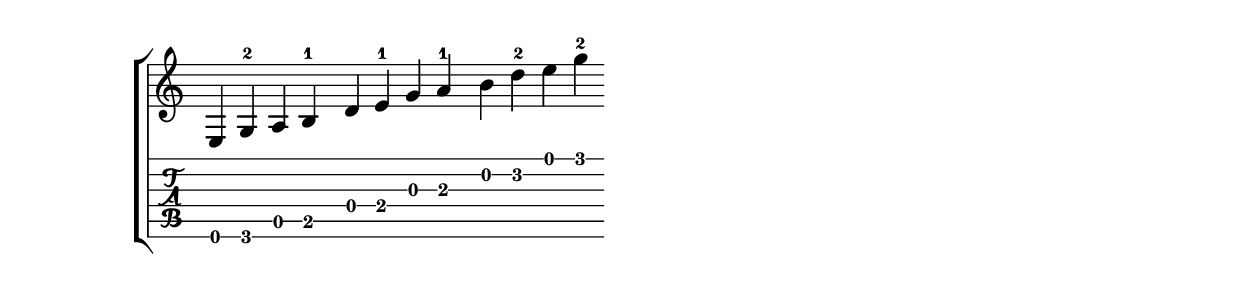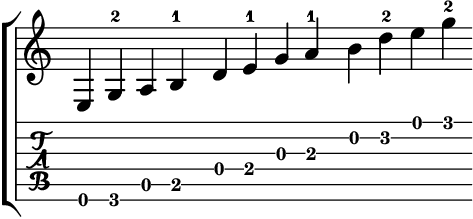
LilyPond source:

\version "2.22.2"

\include "../common.ly"

staffMusic = \relative {
  e g-2 a b-1 d
  e-1 g a-1 b d-2
  e g-2
}

% TAB is deliberately shown an octave above to reduce ledger lines.
tabMusic = \relative {
  e, g a b d
  e g a b d
  e g
}

\new StaffGroup \with {
  \omit Staff.BarLine
  \omit StaffGroup.SpanBar
  \override TimeSignature.stencil = ##f
}
<<
  \new Staff {
    \staffMusic
  }
  \new TabStaff {
    \tabMusic
  }
>>